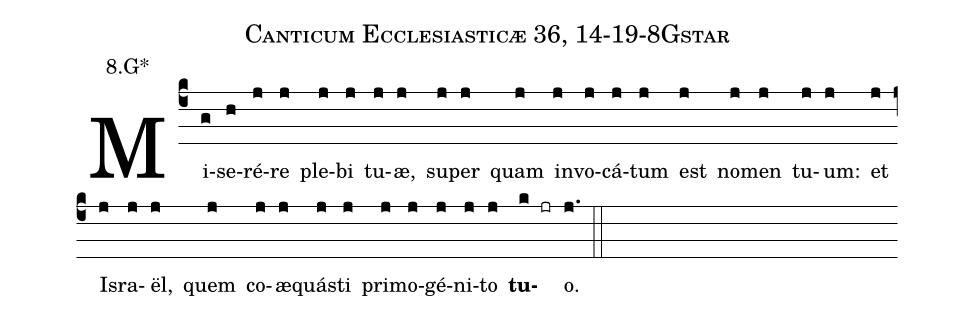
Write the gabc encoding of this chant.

name: Canticum Ecclesiasticæ 36, 14-19-8Gstar;
annotation: 8.G*;
%%
(c4)Mi(g)se(h)ré(j)re(j) ple(j)bi(j) tu(j)æ,(j) su(j)per(j) quam(j) in(j)vo(j)cá(j)tum(j) est(j) no(j)men(j) tu(j)um:(j) et(j) Is(j)ra(j)ël,(j) quem(j) co(j)æ(j)quá(j)sti(j) pri(j)mo(j)gé(j)ni(j)to(j) <b>tu</b>(k jr)o.(j.) (::)


%E(j) u(j) o(i) u(j) a(h) e.(gh..) (::)
